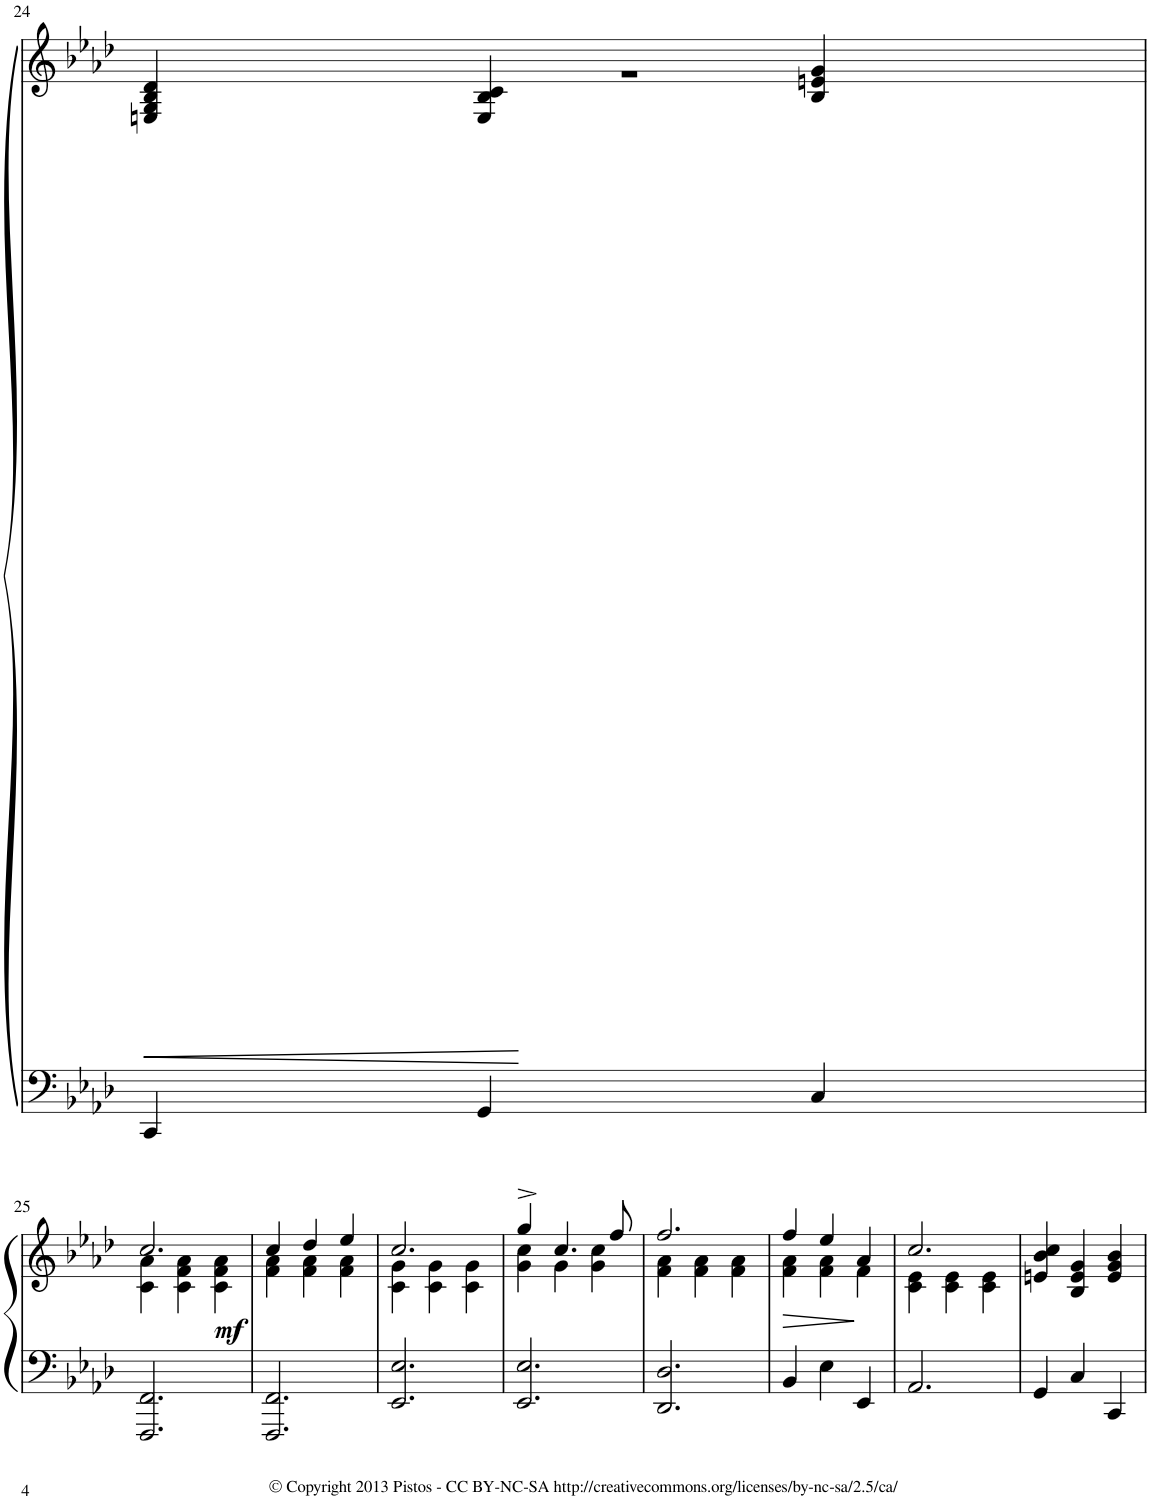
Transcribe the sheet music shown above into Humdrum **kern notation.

**kern	**kern	**dynam
*part1	*part1	*part1
*staff2	*staff1	*staff1/2
*I"Piano	*	*
*I'Pno	*	*
!!LO:PB:g=z
*clefF4	*clefG2	*
*k[b-e-a-d-]	*k[b-e-a-d-]	*
*M3/4	*M3/4	*
=24	=24	=24
!	!	!LO:HP:b
*	*^	*
4CC/	4En/ 4G/ 4B-/ 4d-/	2.r	<
4GG/	4E/ 4B-/ 4c/	.	[
4C/	4B-/ 4en/ 4g/	.	.
!!LO:LB:g=z	!!
=25	=25	=25	=25
!	!	!	!LO:DY:b
2.FFF/ 2.FF/	2.cc/	4c\ 4a-\	mf
.	.	4c\ 4f\ 4a-\	.
.	.	4c\ 4f\ 4a-\	.
=26	=26	=26	=26
2.FFF/ 2.FF/	4cc/	4f\ 4a-\	.
.	4dd-/	4f\ 4a-\	.
.	4ee-/	4f\ 4a-\	.
=27	=27	=27	=27
2.EE-/ 2.E-/	2.cc/	4c\ 4g\	.
.	.	4c\ 4g\	.
.	.	4c\ 4g\	.
=28	=28	=28	=28
2.EE-/ 2.E-/	4gg^/	4g\ 4cc\	.
.	4.cc/	4g\	.
.	.	4g\ 4cc\	.
.	8ff/	.	.
=29	=29	=29	=29
2.DD-/ 2.D-/	2.ff/	4f\ 4a-\	.
.	.	4f\ 4a-\	.
.	.	4f\ 4a-\	.
=30	=30	=30	=30
!	!	!	!LO:HP:b
4BB-/	4ff/	4f\ 4a-\	>
4E-\	4ee-/	4f\ 4a-\	]
4EE-/	4a-/	4f\	.
=31	=31	=31	=31
2.AA-/	2.cc/	4c\ 4e-\	.
.	.	4c\ 4e-\	.
.	.	4c\ 4e-\	.
*	*v	*v	*
=32	=32	=32
4GG/	4en/ 4b-/ 4cc/	.
4C/	4B-/ 4e/ 4g/	.
4CC/	4e/ 4g/ 4b-/	.
=	=	=
*-	*-	*-
